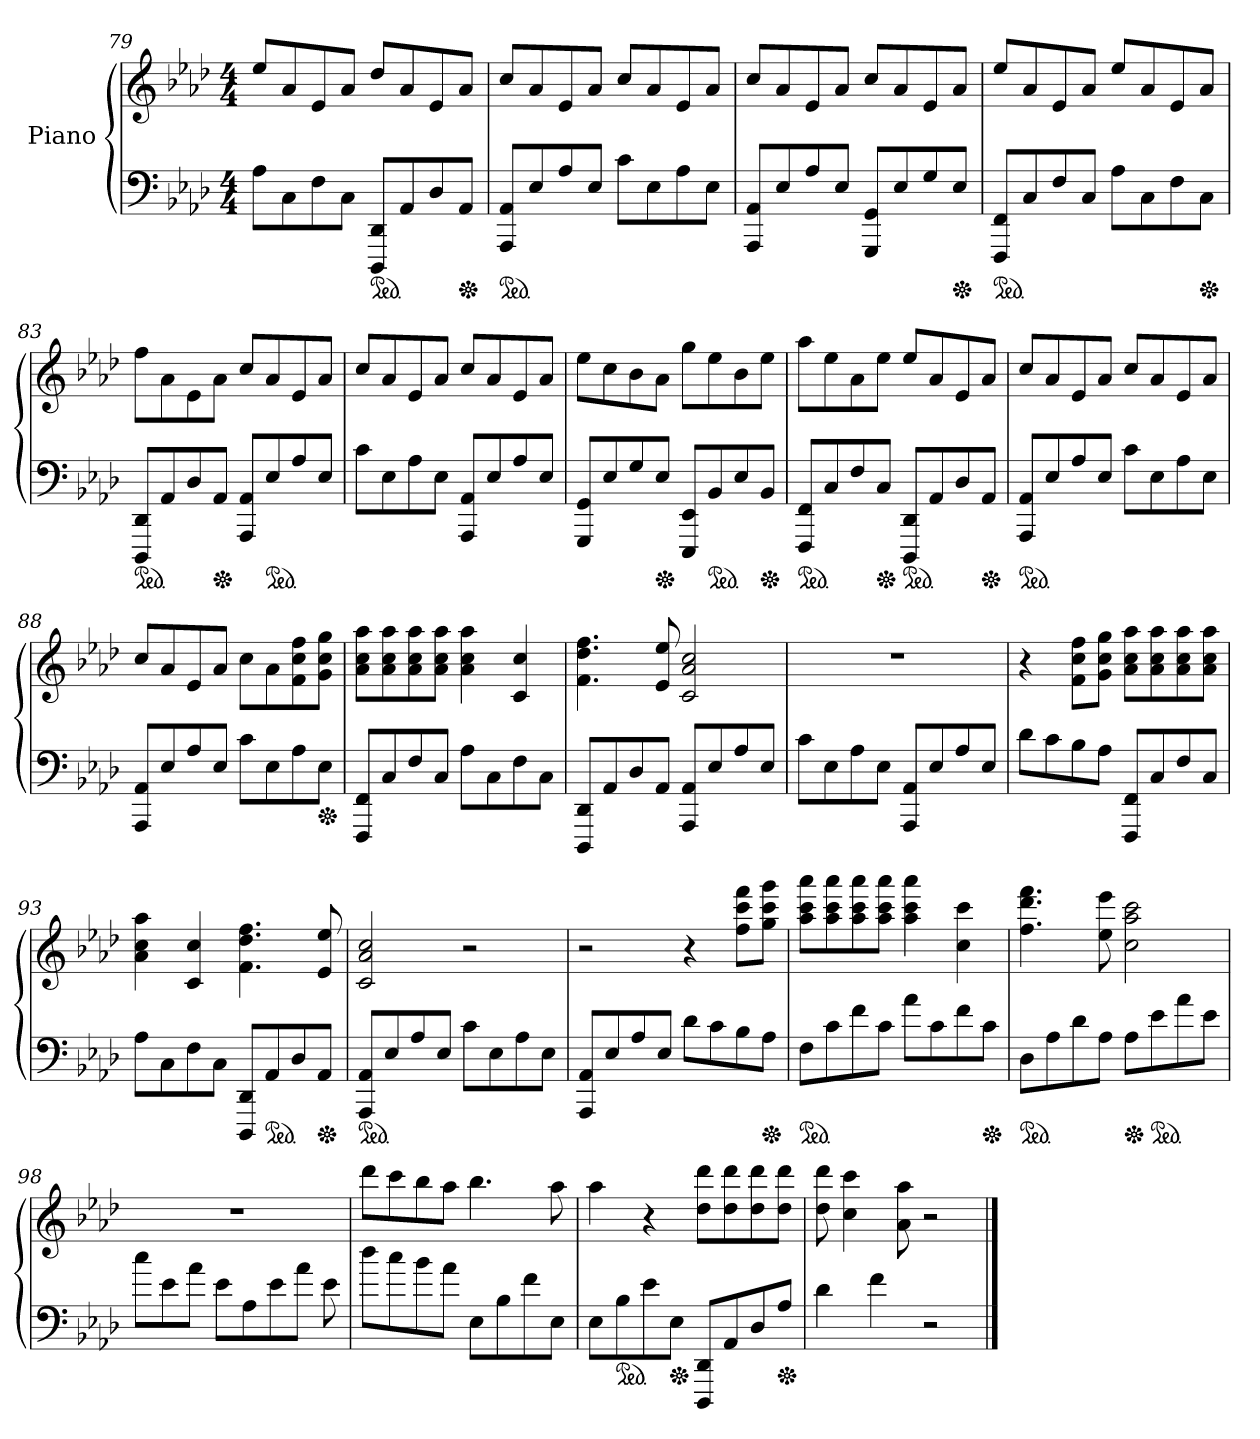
**kern	**kern
*part2	*part1
*staff2	*staff1
*	*I"Piano
*clefF4	*clefG2
*k[b-e-a-d-]	*k[b-e-a-d-]
*M4/4	*M4/4
=79	=79
8A-\L	8ee-/L
8C\	8a-/
8F\	8e-/
8C\J	8a-/J
*ped	*
8DDD-/ 8DD-/L	8dd-/L
8AA-/	8a-/
8D-/	8e-/
*Xped	*
8AA-/J	8a-/J
!!LO:LB:g=z
=80	=80
*ped	*
8AAA-/ 8AA-/L	8cc/L
8E-/	8a-/
8A-/	8e-/
8E-/J	8a-/J
8c\L	8cc/L
8E-\	8a-/
8A-\	8e-/
8E-\J	8a-/J
=81	=81
8AAA-/ 8AA-/L	8cc/L
8E-/	8a-/
8A-/	8e-/
8E-/J	8a-/J
8GGG/ 8GG/L	8cc/L
8E-/	8a-/
8G/	8e-/
*Xped	*
8E-/J	8a-/J
=82	=82
*ped	*
8FFF/ 8FF/L	8ee-/L
8C/	8a-/
8F/	8e-/
8C/J	8a-/J
8A-\L	8ee-/L
8C\	8a-/
8F\	8e-/
*Xped	*
8C\J	8a-/J
=83	=83
*ped	*
8DDD-/ 8DD-/L	8ff\L
8AA-/	8a-\
8D-/	8e-\
*Xped	*
8AA-/J	8a-\J
8AAA-/ 8AA-/L	8cc/L
*ped	*
8E-/	8a-/
8A-/	8e-/
8E-/J	8a-/J
!!LO:LB:g=z
=84	=84
8c\L	8cc/L
8E-\	8a-/
8A-\	8e-/
8E-\J	8a-/J
8AAA-/ 8AA-/L	8cc/L
8E-/	8a-/
8A-/	8e-/
8E-/J	8a-/J
=85	=85
8GGG/ 8GG/L	8ee-\L
8E-/	8cc\
8G/	8b-\
*Xped	*
8E-/J	8a-\J
8EEE-/ 8EE-/L	8gg\L
*ped	*
8BB-/	8ee-\
8E-/	8b-\
*Xped	*
8BB-/J	8ee-\J
=86	=86
*ped	*
8FFF/ 8FF/L	8aa-\L
8C/	8ee-\
8F/	8a-\
*Xped	*
8C/J	8ee-\J
*ped	*
8DDD-/ 8DD-/L	8ee-/L
8AA-/	8a-/
8D-/	8e-/
*Xped	*
8AA-/J	8a-/J
=87	=87
*ped	*
8AAA-/ 8AA-/L	8cc/L
8E-/	8a-/
8A-/	8e-/
8E-/J	8a-/J
8c\L	8cc/L
8E-\	8a-/
8A-\	8e-/
8E-\J	8a-/J
!!LO:LB:g=z
=88	=88
8AAA-/ 8AA-/L	8cc/L
8E-/	8a-/
8A-/	8e-/
8E-/J	8a-/J
8c\L	8cc\L
8E-\	8a-\
8A-\	8f\ 8cc\ 8ff\
*Xped	*
8E-\J	8g\ 8cc\ 8gg\J
=89	=89
8FFF/ 8FF/L	8a-\ 8cc\ 8aa-\L
8C/	8a-\ 8cc\ 8aa-\
8F/	8a-\ 8cc\ 8aa-\
8C/J	8a-\ 8cc\ 8aa-\J
8A-\L	4a-\ 4cc\ 4aa-\
8C\	.
8F\	4c/ 4cc/
8C\J	.
=90	=90
8DDD-/ 8DD-/L	4.f\ 4.dd-\ 4.ff\
8AA-/	.
8D-/	.
8AA-/J	8e-/ 8ee-/
8AAA-/ 8AA-/L	2c/ 2a-/ 2cc/
8E-/	.
8A-/	.
8E-/J	.
=91	=91
8c\L	1r
8E-\	.
8A-\	.
8E-\J	.
8AAA-/ 8AA-/L	.
8E-/	.
8A-/	.
8E-/J	.
!!LO:PB:g=z
=92	=92
8d-\L	4r
8c\	.
8B-\	8f\ 8cc\ 8ff\L
8A-\J	8g\ 8cc\ 8gg\J
8FFF/ 8FF/L	8a-\ 8cc\ 8aa-\L
8C/	8a-\ 8cc\ 8aa-\
8F/	8a-\ 8cc\ 8aa-\
8C/J	8a-\ 8cc\ 8aa-\J
=93	=93
8A-\L	4a-\ 4cc\ 4aa-\
8C\	.
8F\	4c/ 4cc/
8C\J	.
8DDD-/ 8DD-/L	4.f\ 4.dd-\ 4.ff\
*ped	*
8AA-/	.
8D-/	.
*Xped	*
8AA-/J	8e-/ 8ee-/
=94	=94
*ped	*
8AAA-/ 8AA-/L	2c/ 2a-/ 2cc/
8E-/	.
8A-/	.
8E-/J	.
8c\L	2r
8E-\	.
8A-\	.
8E-\J	.
=95	=95
8AAA-/ 8AA-/L	2r
8E-/	.
8A-/	.
8E-/J	.
8d-\L	4r
8c\	.
8B-\	8ff\ 8ccc\ 8fff\L
*Xped	*
8A-\J	8gg\ 8ccc\ 8ggg\J
!!LO:LB:g=z
=96	=96
*ped	*
8F\L	8aa-\ 8ccc\ 8aaa-\L
8c\	8aa-\ 8ccc\ 8aaa-\
8f\	8aa-\ 8ccc\ 8aaa-\
8c\J	8aa-\ 8ccc\ 8aaa-\J
8a-\L	4aa-\ 4ccc\ 4aaa-\
8c\	.
8f\	4cc\ 4ccc\
*Xped	*
8c\J	.
=97	=97
*ped	*
8D-\L	4.ff\ 4.ddd-\ 4.fff\
8A-\	.
8d-\	.
8A-\J	8ee-\ 8eee-\
*Xped	*
8A-\L	2cc\ 2aa-\ 2ccc\
*ped	*
8e-\	.
8a-\	.
8e-\J	.
=98	=98
8cc\L	1r
8e-\	.
8a-\J	.
8e-\L	.
8A-\	.
8e-\	.
8a-\J	.
8e-\	.
=99	=99
8dd-\L	8ddd-\L
8cc\	8ccc\
8b-\	8bb-\
8a-\J	8aa-\J
8E-\L	4.bb-\
8B-\	.
8f\	.
8E-\J	8aa-\
!!LO:LB:g=z
=100	=100
8E-\L	4aa-\
*ped	*
8B-\	.
8e-\	4r
*Xped	*
8E-\J	.
8DDD-/ 8DD-/L	8dd-\ 8ddd-\L
8AA-/	8dd-\ 8ddd-\
8D-/	8dd-\ 8ddd-\
*Xped	*
8A-/J	8dd-\ 8ddd-\J
=101	=101
4d-\	8dd-\ 8ddd-\
.	4cc\ 4ccc\
4f\	.
.	8a-\ 8aa-\
2r	2r
==	==
*-	*-
